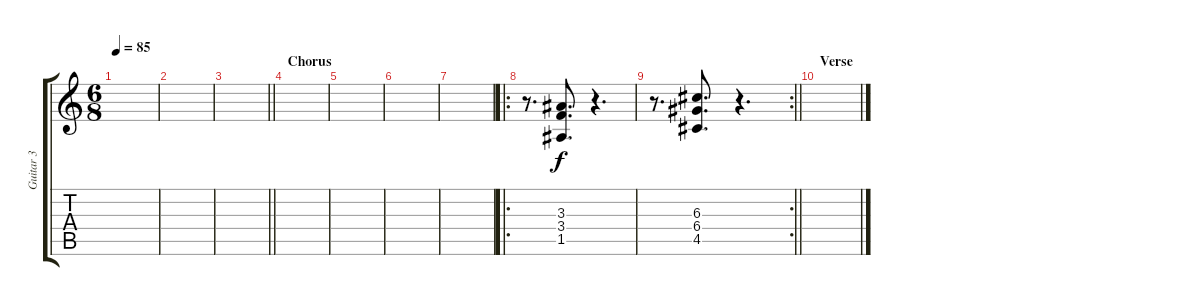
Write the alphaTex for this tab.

\track ("Guitar 3" "Guitar 3") {instrument distortionguitar}
\staff {score tabs}
\tuning (E4 B3 G3 D3 A2 D2) {hide}
\ts (6 8)
\tempo 85
\clef g2
\ks c
|
|
\barLineRight lightlight
|
\section ("" "Chorus")
|
|
|
|
\ro
r.8{d} (3.3 3.4 1.5).8{d} r.4{d} |
\rc 2
\barLineRight lightlight
r.8{d} (6.3 6.4 4.5).8{d} r.4{d} |
\section ("" "Verse")
